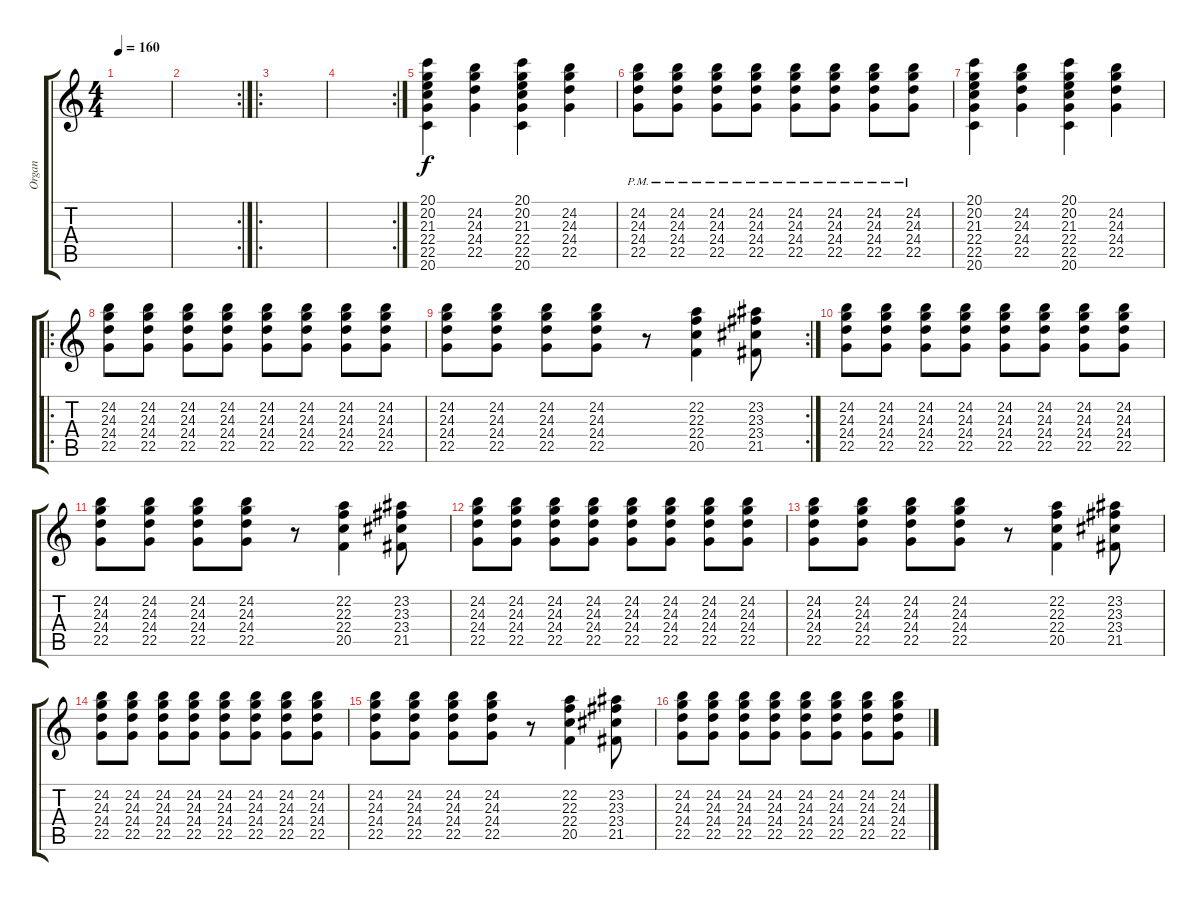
\track ("Organ" "Organ") {instrument rockorgan}
\staff {score tabs}
\tuning (E4 B3 G3 D3 A2 E2) {hide}
\ts (4 4)
\tempo 160
\clef g2
\ks c
|
\rc 2
|
\ro
|
\rc 2
|
(20.1 20.2 21.3 22.4 22.5 20.6).4 (24.2 24.3 24.4 22.5).4 (20.1 20.2 21.3 22.4 22.5 20.6).4 (24.2 24.3 24.4 22.5).4 |
(24.2{pm} 24.3{pm} 24.4{pm} 22.5{pm}).8 (24.2{pm} 24.3{pm} 24.4{pm} 22.5{pm}).8 (24.2{pm} 24.3{pm} 24.4{pm} 22.5{pm}).8 (24.2{pm} 24.3{pm} 24.4{pm} 22.5{pm}).8 (24.2{pm} 24.3{pm} 24.4{pm} 22.5{pm}).8 (24.2{pm} 24.3{pm} 24.4{pm} 22.5{pm}).8 (24.2{pm} 24.3{pm} 24.4{pm} 22.5{pm}).8 (24.2{pm} 24.3{pm} 24.4{pm} 22.5{pm}).8 |
(20.1 20.2 21.3 22.4 22.5 20.6).4 (24.2 24.3 24.4 22.5).4 (20.1 20.2 21.3 22.4 22.5 20.6).4 (24.2 24.3 24.4 22.5).4 |
\ro
(24.2 24.3 24.4 22.5).8 (24.2 24.3 24.4 22.5).8 (24.2 24.3 24.4 22.5).8 (24.2 24.3 24.4 22.5).8 (24.2 24.3 24.4 22.5).8 (24.2 24.3 24.4 22.5).8 (24.2 24.3 24.4 22.5).8 (24.2 24.3 24.4 22.5).8 |
\rc 2
(24.2 24.3 24.4 22.5).8 (24.2 24.3 24.4 22.5).8 (24.2 24.3 24.4 22.5).8 (24.2 24.3 24.4 22.5).8 r.8 (22.2 22.3 22.4 20.5).4 (23.2 23.3 23.4 21.5).8 |
(24.2 24.3 24.4 22.5).8 (24.2 24.3 24.4 22.5).8 (24.2 24.3 24.4 22.5).8 (24.2 24.3 24.4 22.5).8 (24.2 24.3 24.4 22.5).8 (24.2 24.3 24.4 22.5).8 (24.2 24.3 24.4 22.5).8 (24.2 24.3 24.4 22.5).8 |
(24.2 24.3 24.4 22.5).8 (24.2 24.3 24.4 22.5).8 (24.2 24.3 24.4 22.5).8 (24.2 24.3 24.4 22.5).8 r.8 (22.2 22.3 22.4 20.5).4 (23.2 23.3 23.4 21.5).8 |
(24.2 24.3 24.4 22.5).8 (24.2 24.3 24.4 22.5).8 (24.2 24.3 24.4 22.5).8 (24.2 24.3 24.4 22.5).8 (24.2 24.3 24.4 22.5).8 (24.2 24.3 24.4 22.5).8 (24.2 24.3 24.4 22.5).8 (24.2 24.3 24.4 22.5).8 |
(24.2 24.3 24.4 22.5).8 (24.2 24.3 24.4 22.5).8 (24.2 24.3 24.4 22.5).8 (24.2 24.3 24.4 22.5).8 r.8 (22.2 22.3 22.4 20.5).4 (23.2 23.3 23.4 21.5).8 |
(24.2 24.3 24.4 22.5).8 (24.2 24.3 24.4 22.5).8 (24.2 24.3 24.4 22.5).8 (24.2 24.3 24.4 22.5).8 (24.2 24.3 24.4 22.5).8 (24.2 24.3 24.4 22.5).8 (24.2 24.3 24.4 22.5).8 (24.2 24.3 24.4 22.5).8 |
(24.2 24.3 24.4 22.5).8 (24.2 24.3 24.4 22.5).8 (24.2 24.3 24.4 22.5).8 (24.2 24.3 24.4 22.5).8 r.8 (22.2 22.3 22.4 20.5).4 (23.2 23.3 23.4 21.5).8 |
(24.2 24.3 24.4 22.5).8 (24.2 24.3 24.4 22.5).8 (24.2 24.3 24.4 22.5).8 (24.2 24.3 24.4 22.5).8 (24.2 24.3 24.4 22.5).8 (24.2 24.3 24.4 22.5).8 (24.2 24.3 24.4 22.5).8 (24.2 24.3 24.4 22.5).8
